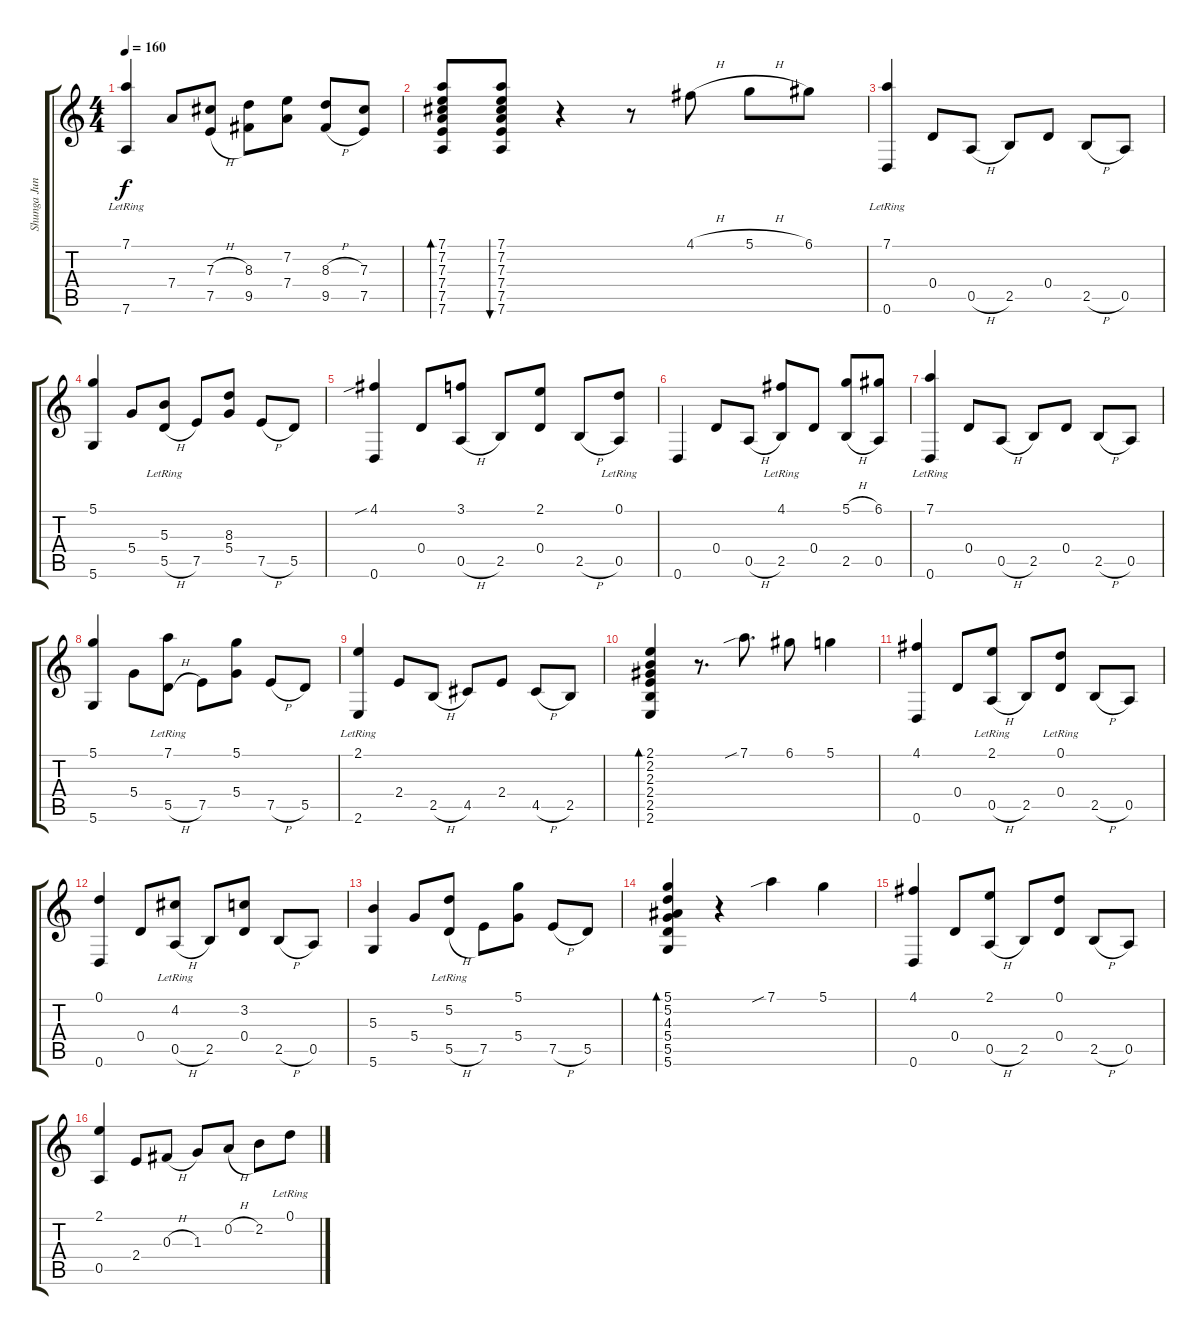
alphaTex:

\track ("Shunga Jung" "Shunga Jun") {instrument acousticguitarsteel}
\staff {score tabs}
\tuning (D4 A3 Gb3 D3 A2 D2) {hide}
\ts (4 4)
\tempo 160
\clef g2
\ks c
(7.1{lr} 7.6).4{dy f} 7.4.8 (7.3{h} 7.5{h}).8 (8.3 9.5).8 (7.2 7.4).8 (8.3{h} 9.5{h}).8 (7.3 7.5).8 |
(7.1 7.2 7.3 7.4 7.5 7.6).8{bd 60} (7.1 7.2 7.3 7.4 7.5 7.6).8{bu 60} r.4 r.8 4.1{h}.8 5.1{h}.8 6.1.8 |
(7.1{lr} 0.6).4 0.4.8 0.5{h}.8 2.5.8 0.4.8 2.5{h}.8 0.5.8 |
(5.1 5.6).4 5.4.8 (5.3{lr} 5.5{h}).8 7.5.8 (8.3 5.4).8 7.5{h}.8 5.5.8 |
(4.1{sib} 0.6).4 0.4.8 (3.1 0.5{h}).8 2.5.8 (2.1 0.4).8 2.5{h}.8 (0.1{lr} 0.5).8 |
0.6.4 0.4.8 0.5{h}.8 (4.1{lr} 2.5).8 0.4.8 (5.1{h} 2.5{h}).8 (6.1 0.5).8 |
(7.1{lr} 0.6).4 0.4.8 0.5{h}.8 2.5.8 0.4.8 2.5{h}.8 0.5.8 |
(5.1 5.6).4 5.4.8 (7.1{lr} 5.5{h}).8 7.5.8 (5.1 5.4).8 7.5{h}.8 5.5.8 |
(2.1{lr} 2.6).4 2.4.8 2.5{h}.8 4.5.8 2.4.8 4.5{h}.8 2.5.8 |
(2.1 2.2 2.3 2.4 2.5 2.6).4{bd 120} r.8{d} 7.1{sib}.8{d} 6.1.8 5.1.4 |
(4.1 0.6).4 0.4.8 (2.1{lr} 0.5{h}).8 2.5.8 (0.1{lr} 0.4).8 2.5{h}.8 0.5.8 |
(0.1 0.6).4 0.4.8 (4.2{lr} 0.5{h}).8 2.5.8 (3.2 0.4).8 2.5{h}.8 0.5.8 |
(5.3 5.6).4 5.4.8 (5.2{lr} 5.5{h}).8 7.5.8 (5.1 5.4).8 7.5{h}.8 5.5.8 |
(5.1 5.2 4.3 5.4 5.5 5.6).4{bd 240} r.4 7.1{sib}.4 5.1.4 |
(4.1 0.6).4 0.4.8 (2.1 0.5{h}).8 2.5.8 (0.1 0.4).8 2.5{h}.8 0.5.8 |
(2.1 0.5).4 2.4.8 0.3{h}.8 1.3.8 0.2{h}.8 2.2.8 0.1{h lr}.8
